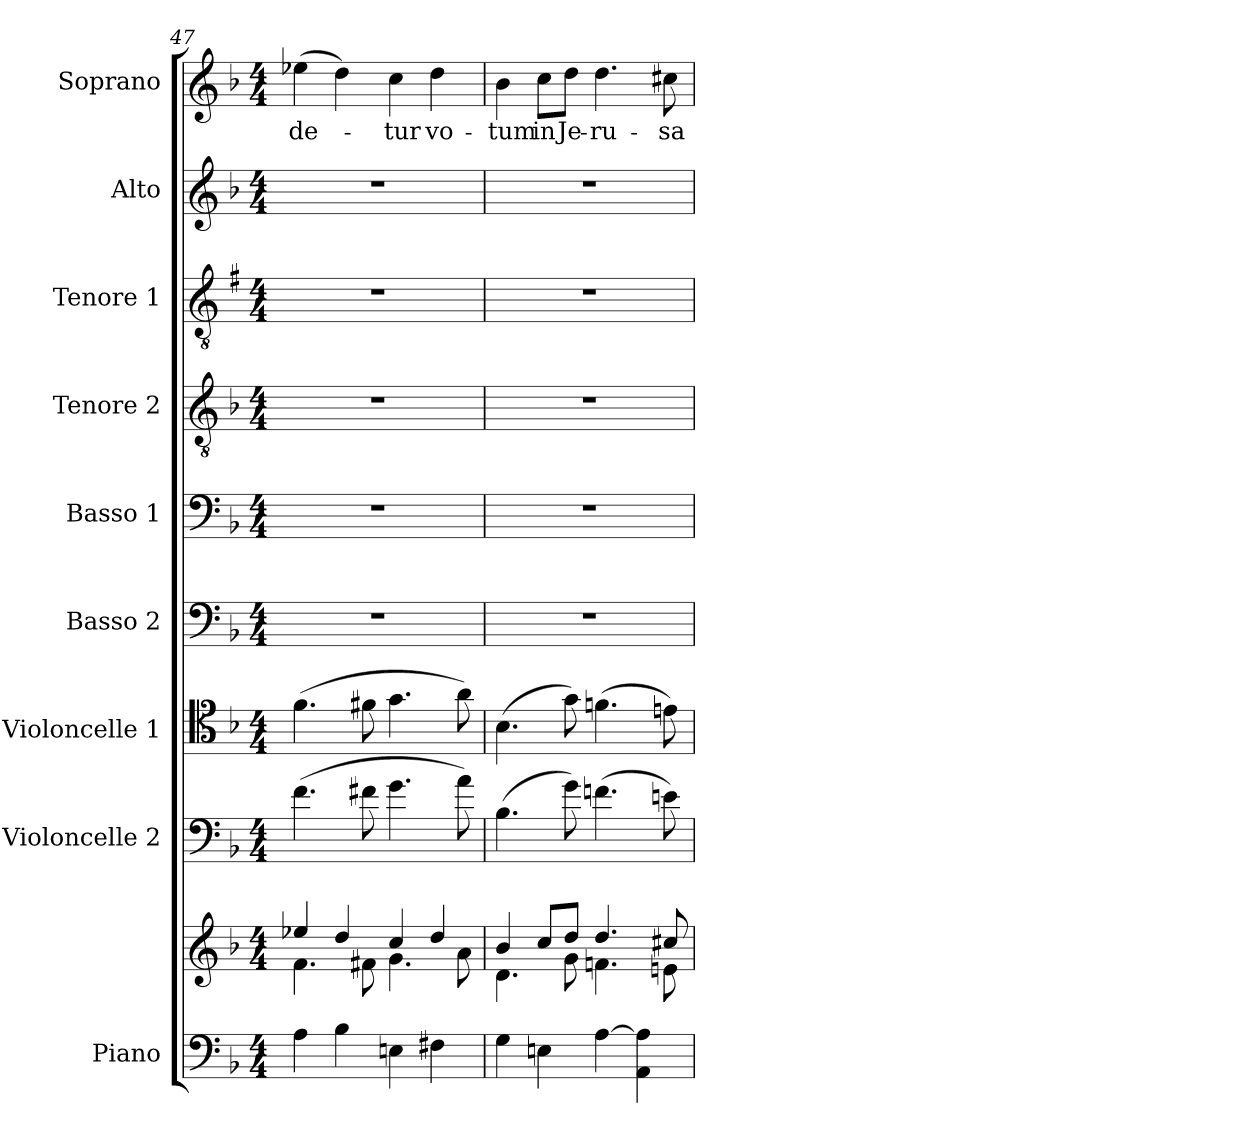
**kern	**kern	**kern	**kern	**kern	**kern	**kern	**kern	**kern	**kern	**text
*part9	*part9	*part8	*part7	*part6	*part5	*part4	*part3	*part2	*part1	*part1
*staff10	*staff9	*staff8	*staff7	*staff6	*staff5	*staff4	*staff3	*staff2	*staff1	*staff1
*I"Piano	*	*I"Violoncelle 2	*I"Violoncelle 1	*I"Basso 2	*I"Basso 1	*I"Tenore 2	*I"Tenore 1	*I"Alto	*I"Soprano	*
*I'Pno.	*	*I'Vlc 2	*I'Vlc 1	*I'B.2	*I'B.1	*I'T.2	*I'T.1	*I'A.	*I'S.	*
*clefF4	*clefG2	*clefF4	*clefC4	*clefF4	*clefF4	*clefGv2	*clefGv2	*clefG2	*clefG2	*
*	*	*	*	*	*	*	*ITrd1c2	*	*	*
*k[b-]	*k[b-]	*k[b-]	*k[b-]	*k[b-]	*k[b-]	*k[b-]	*k[b-]	*k[b-]	*k[b-]	*
*d:	*d:	*d:	*d:	*d:	*d:	*d:	*d:	*d:	*d:	*
*M4/4	*M4/4	*M4/4	*M4/4	*M4/4	*M4/4	*M4/4	*M4/4	*M4/4	*M4/4	*
=47	=47	=47	=47	=47	=47	=47	=47	=47	=47	=47
*	*^	*	*	*	*	*	*	*	*	*
!	!	!	!	!	!	!	!	!	!	!	!LO:LY:b
4A\	4ee-X/	4.f\	(>4.f\	(>4.f\	1r	1r	1r	1r	1r	(>4ee-X\	-de-
4B-\	4dd/	.	.	.	.	.	.	.	.	4dd\)	.
.	.	8f#X\	8f#X\	8f#X\	.	.	.	.	.	.	.
!	!	!	!	!	!	!	!	!	!	!	!LO:LY:b
4En\	4cc/	4.g\	4.g\	4.g\	.	.	.	.	.	4cc\	-tur
!	!	!	!	!	!	!	!	!	!	!	!LO:LY:b
4F#X\	4dd/	.	.	.	.	.	.	.	.	4dd\	vo-
.	.	8a\	8a\)	8a\)	.	.	.	.	.	.	.
=48	=48	=48	=48	=48	=48	=48	=48	=48	=48	=48	=48
!	!	!	!	!	!	!	!	!	!	!	!LO:LY:b
4G\	4b-/	4.d\	(>4.B-\	(>4.B-\	1r	1r	1r	1r	1r	4b-\	-tum
!	!	!	!	!	!	!	!	!	!	!	!LO:LY:b
4En\	8cc/L	.	.	.	.	.	.	.	.	8cc\L	in
!	!	!	!	!	!	!	!	!	!	!	!LO:LY:b
.	8dd/J	8g\	8g\)	8g\)	.	.	.	.	.	8dd\J	Je-
!	!	!	!	!	!	!	!	!	!	!	!LO:LY:b
[4A\	4.dd/	4.fn\	(>4.fn\	(>4.fn\	.	.	.	.	.	4.dd\	-ru-
4AA\ 4A\]	.	.	.	.	.	.	.	.	.	.	.
!	!	!	!	!	!	!	!	!	!	!	!LO:LY:b
.	8cc#X/	8en\	8en\)	8en\)	.	.	.	.	.	8cc#X\	-sa-
*	*v	*v	*	*	*	*	*	*	*	*	*
=	=	=	=	=	=	=	=	=	=	=
*-	*-	*-	*-	*-	*-	*-	*-	*-	*-	*-
